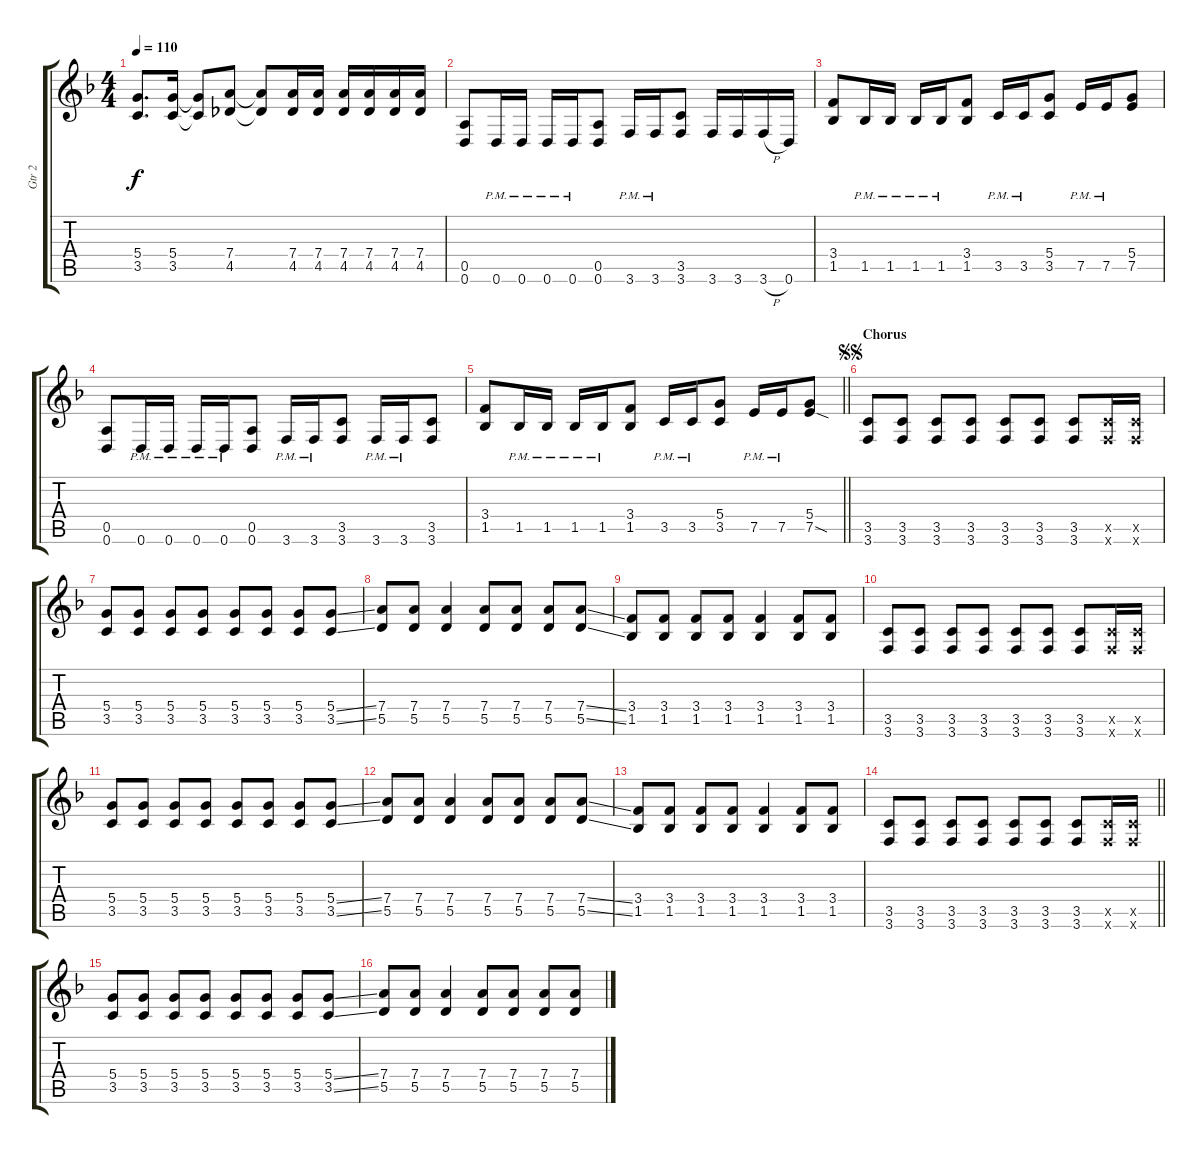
\track ("Gtr 2" "Gtr 2") {instrument distortionguitar}
\staff {score tabs}
\tuning (E4 B3 G3 D3 A2 D2) {hide}
\ts (4 4)
\tempo 110
\clef g2
\ks f
(5.4 3.5).8{d dy f} (5.4 3.5).16 (5.4{t} 3.5{t}).8 (7.4 4.5).8 (7.4{t} 4.5{t}).8 (7.4 4.5).16 (7.4 4.5).16 (7.4 4.5).16 (7.4 4.5).16 (7.4 4.5).16 (7.4 4.5).16 |
(0.5 0.6).8 0.6{pm}.16 0.6{pm}.16 0.6{pm}.16 0.6{pm}.16 (0.5 0.6).8 3.6{pm}.16 3.6{pm}.16 (3.5 3.6).8 3.6.16 3.6.16 3.6{h}.16 0.6.16 |
(3.4 1.5).8 1.5{pm}.16 1.5{pm}.16 1.5{pm}.16 1.5{pm}.16 (3.4 1.5).8 3.5{pm}.16 3.5{pm}.16 (5.4 3.5).8 7.5{pm}.16 7.5{pm}.16 (5.4 7.5).8 |
(0.5 0.6).8 0.6{pm}.16 0.6{pm}.16 0.6{pm}.16 0.6{pm}.16 (0.5 0.6).8 3.6{pm}.16 3.6{pm}.16 (3.5 3.6).8 3.6{pm}.16 3.6{pm}.16 (3.5 3.6).8 |
\barLineRight lightlight
(3.4 1.5).8 1.5{pm}.16 1.5{pm}.16 1.5{pm}.16 1.5{pm}.16 (3.4 1.5).8 3.5{pm}.16 3.5{pm}.16 (5.4 3.5).8 7.5{pm}.16 7.5{pm}.16 (5.4 7.5{sod}).8 |
\section ("" "Chorus")
\jump segnosegno
(3.5 3.6).8 (3.5 3.6).8 (3.5 3.6).8 (3.5 3.6).8 (3.5 3.6).8 (3.5 3.6).8 (3.5 3.6).8 (3.5{x} 3.6{x}).16 (3.5{x} 3.6{x}).16 |
(5.4 3.5).8 (5.4 3.5).8 (5.4 3.5).8 (5.4 3.5).8 (5.4 3.5).8 (5.4 3.5).8 (5.4 3.5).8 (5.4{ss} 3.5{ss}).8 |
(7.4 5.5).8 (7.4 5.5).8 (7.4 5.5).4 (7.4 5.5).8 (7.4 5.5).8 (7.4 5.5).8 (7.4{ss} 5.5{ss}).8 |
(3.4 1.5).8 (3.4 1.5).8 (3.4 1.5).8 (3.4 1.5).8 (3.4 1.5).4 (3.4 1.5).8 (3.4 1.5).8 |
(3.5 3.6).8 (3.5 3.6).8 (3.5 3.6).8 (3.5 3.6).8 (3.5 3.6).8 (3.5 3.6).8 (3.5 3.6).8 (3.5{x} 3.6{x}).16 (3.5{x} 3.6{x}).16 |
(5.4 3.5).8 (5.4 3.5).8 (5.4 3.5).8 (5.4 3.5).8 (5.4 3.5).8 (5.4 3.5).8 (5.4 3.5).8 (5.4{ss} 3.5{ss}).8 |
(7.4 5.5).8 (7.4 5.5).8 (7.4 5.5).4 (7.4 5.5).8 (7.4 5.5).8 (7.4 5.5).8 (7.4{ss} 5.5{ss}).8 |
(3.4 1.5).8 (3.4 1.5).8 (3.4 1.5).8 (3.4 1.5).8 (3.4 1.5).4 (3.4 1.5).8 (3.4 1.5).8 |
\barLineRight lightlight
(3.5 3.6).8 (3.5 3.6).8 (3.5 3.6).8 (3.5 3.6).8 (3.5 3.6).8 (3.5 3.6).8 (3.5 3.6).8 (3.5{x} 3.6{x}).16 (3.5{x} 3.6{x}).16 |
(5.4 3.5).8 (5.4 3.5).8 (5.4 3.5).8 (5.4 3.5).8 (5.4 3.5).8 (5.4 3.5).8 (5.4 3.5).8 (5.4{ss} 3.5{ss}).8 |
(7.4 5.5).8 (7.4 5.5).8 (7.4 5.5).4 (7.4 5.5).8 (7.4 5.5).8 (7.4 5.5).8 (7.4{ss} 5.5{ss}).8
